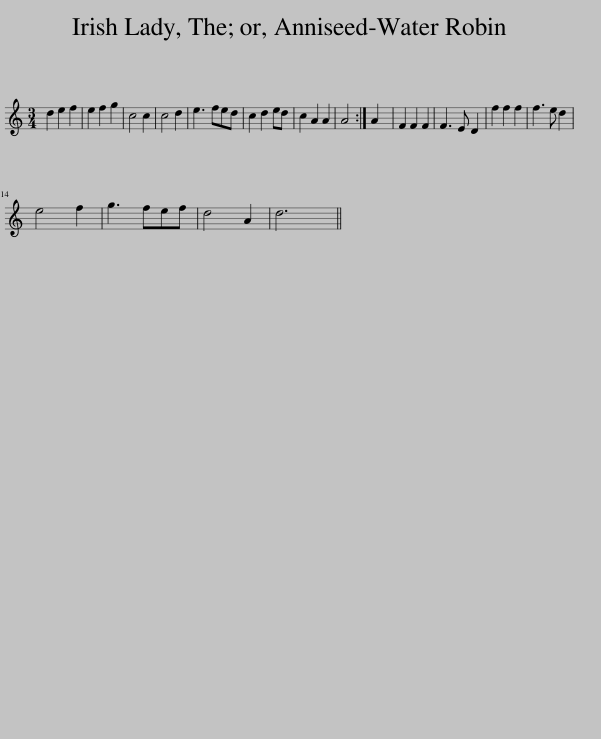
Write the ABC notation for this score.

X:1
L:1/8
M:3/4
I:linebreak $
K:C
V:1 treble
V:1
 d2 e2 f2 | e2 f2 g2 | c4 c2 | c4 d2 | e3 fed | %5
 c2 d2 ed | c2 A2 A2 | A4 :| A2 | F2 F2 F2 | %10
 F3 E D2 | f2 f2 f2 | f3 e d2 |$ e4 f2 | g3 fef | %15
 d4 A2 | d6 || %17
